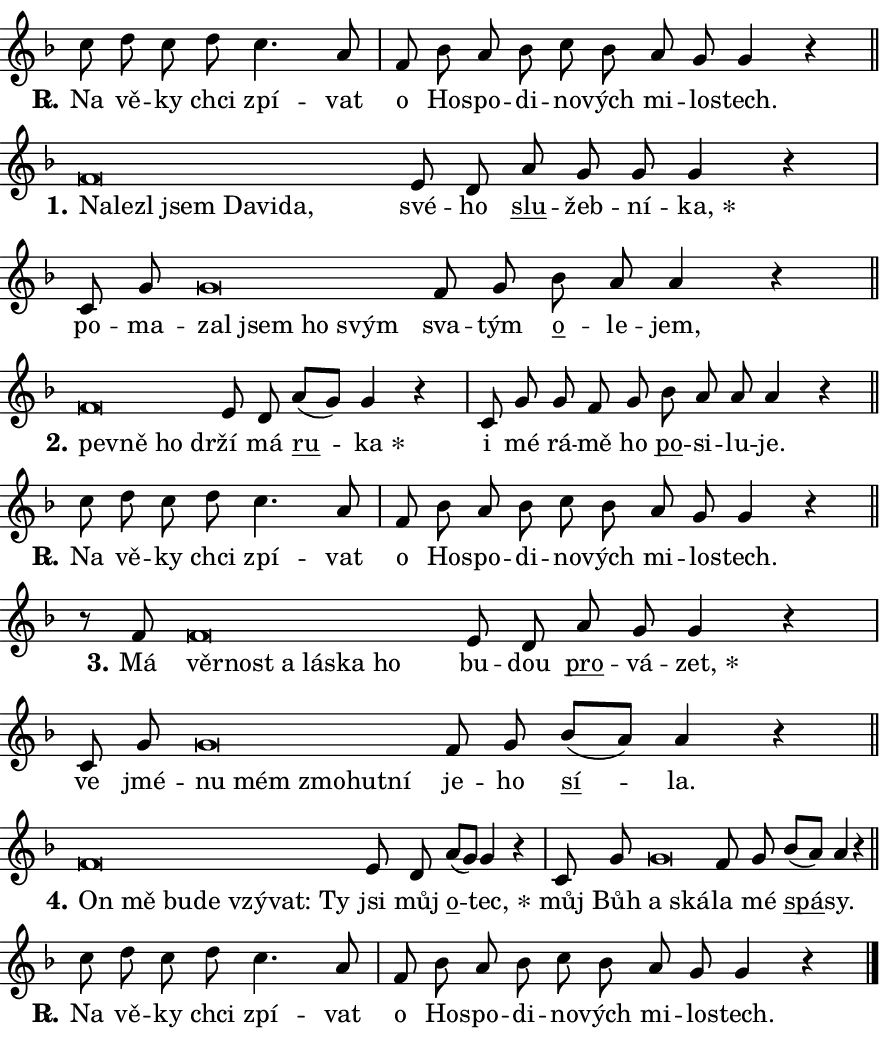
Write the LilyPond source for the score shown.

\version "2.24.0"
\header { tagline = "" }
\paper {
  indent = 0\cm
  top-margin = 0\cm
  right-margin = 0.13\cm % to fit lyric hyphens
  bottom-margin = 0\cm
  left-margin = 0\cm
  paper-width = 15\cm
  page-breaking = #ly:one-page-breaking
  system-system-spacing.basic-distance = #11
  score-system-spacing.basic-distance = #11
  ragged-last = ##f
}


%% Author: Thomas Morley
%% https://lists.gnu.org/archive/html/lilypond-user/2020-05/msg00002.html
#(define (line-position grob)
"Returns position of @var[grob} in current system:
   @code{'start}, if at first time-step
   @code{'end}, if at last time-step
   @code{'middle} otherwise
"
  (let* ((col (ly:item-get-column grob))
         (ln (ly:grob-object col 'left-neighbor))
         (rn (ly:grob-object col 'right-neighbor))
         (col-to-check-left (if (ly:grob? ln) ln col))
         (col-to-check-right (if (ly:grob? rn) rn col))
         (break-dir-left
           (and
             (ly:grob-property col-to-check-left 'non-musical #f)
             (ly:item-break-dir col-to-check-left)))
         (break-dir-right
           (and
             (ly:grob-property col-to-check-right 'non-musical #f)
             (ly:item-break-dir col-to-check-right))))
        (cond ((eqv? 1 break-dir-left) 'start)
              ((eqv? -1 break-dir-right) 'end)
              (else 'middle))))

#(define (tranparent-at-line-position vctor)
  (lambda (grob)
  "Relying on @code{line-position} select the relevant enry from @var{vctor}.
Used to determine transparency,"
    (case (line-position grob)
      ((end) (not (vector-ref vctor 0)))
      ((middle) (not (vector-ref vctor 1)))
      ((start) (not (vector-ref vctor 2))))))

noteHeadBreakVisibility =
#(define-music-function (break-visibility)(vector?)
"Makes @code{NoteHead}s transparent relying on @var{break-visibility}"
#{
  \override NoteHead.transparent =
    #(tranparent-at-line-position break-visibility)
#})

#(define delete-ledgers-for-transparent-note-heads
  (lambda (grob)
    "Reads whether a @code{NoteHead} is transparent.
If so this @code{NoteHead} is removed from @code{'note-heads} from
@var{grob}, which is supposed to be @code{LedgerLineSpanner}.
As a result ledgers are not printed for this @code{NoteHead}"
    (let* ((nhds-array (ly:grob-object grob 'note-heads))
           (nhds-list
             (if (ly:grob-array? nhds-array)
                 (ly:grob-array->list nhds-array)
                 '()))
           ;; Relies on the transparent-property being done before
           ;; Staff.LedgerLineSpanner.after-line-breaking is executed.
           ;; This is fragile ...
           (to-keep
             (remove
               (lambda (nhd)
                 (ly:grob-property nhd 'transparent #f))
               nhds-list)))
      ;; TODO find a better method to iterate over grob-arrays, similiar
      ;; to filter/remove etc for lists
      ;; For now rebuilt from scratch
      (set! (ly:grob-object grob 'note-heads)  '())
      (for-each
        (lambda (nhd)
          (ly:pointer-group-interface::add-grob grob 'note-heads nhd))
        to-keep))))

squashNotes = {
  \override NoteHead.X-extent = #'(-0.2 . 0.2)
  \override NoteHead.Y-extent = #'(-0.75 . 0)
  \override NoteHead.stencil =
    #(lambda (grob)
       (let ((pos (ly:grob-property grob 'staff-position)))
         (begin
           (if (< pos -7) (display "ERROR: Lower brevis then expected\n") (display ""))
           (if (<= pos -6) ly:text-interface::print ly:note-head::print))))
}
unSquashNotes = {
  \revert NoteHead.X-extent
  \revert NoteHead.Y-extent
  \revert NoteHead.stencil
}

hideNotes = \noteHeadBreakVisibility #begin-of-line-visible
unHideNotes = \noteHeadBreakVisibility #all-visible

% work-around for resetting accidentals
% https://lilypond.org/doc/v2.23/Documentation/notation/displaying-rhythms#unmetered-music
cadenzaMeasure = {
  \cadenzaOff
  \partial 1024 s1024
  \cadenzaOn
}

#(define-markup-command (accent layout props text) (markup?)
  "Underline accented syllable"
  (interpret-markup layout props
    #{\markup \override #'(offset . 4.3) \underline { #text }#}))

responsum = \markup \concat {
  "R" \hspace #-1.05 \path #0.1 #'((moveto 0 0.07) (lineto 0.9 0.8)) \hspace #0.05 "."
}

spaceSize = #0.6828661417322834 % exact space size for TeX Gyre Schola

\layout {
  \context {
    \Staff
    \remove "Time_signature_engraver"
    \override LedgerLineSpanner.after-line-breaking = #delete-ledgers-for-transparent-note-heads
  }
  \context {
    \Lyrics {
      \override LyricSpace.minimum-distance = \spaceSize
      \override LyricText.font-name = #"TeX Gyre Schola"
      \override LyricText.font-size = 1
      \override StanzaNumber.font-name = #"TeX Gyre Schola Bold"
      \override StanzaNumber.font-size = 1
    }
  }
  \context {
    \Score 
    \override NoteHead.text =
      #(lambda (grob) 
        (let ((pos (ly:grob-property grob 'staff-position)))
          #{\markup {
            \combine
              \halign #-0.55 \raise #(if (= pos -6) 0 0.5) \override #'(thickness . 2) \draw-line #'(3.2 . 0)
              \musicglyph "noteheads.sM1"
          }#}))
  }
}

% magnetic-lyrics.ily
%
%   written by
%     Jean Abou Samra <jean@abou-samra.fr>
%     Werner Lemberg <wl@gnu.org>
%
%   adapted by
%     Jiri Hon <jiri.hon@gmail.com>
%
% Version 2022-Apr-15

% https://www.mail-archive.com/lilypond-user@gnu.org/msg149350.html

#(define (Left_hyphen_pointer_engraver context)
   "Collect syllable-hyphen-syllable occurrences in lyrics and store
them in properties.  This engraver only looks to the left.  For
example, if the lyrics input is @code{foo -- bar}, it does the
following.

@itemize @bullet
@item
Set the @code{text} property of the @code{LyricHyphen} grob between
@q{foo} and @q{bar} to @code{foo}.

@item
Set the @code{left-hyphen} property of the @code{LyricText} grob with
text @q{foo} to the @code{LyricHyphen} grob between @q{foo} and
@q{bar}.
@end itemize

Use this auxiliary engraver in combination with the
@code{lyric-@/text::@/apply-@/magnetic-@/offset!} hook."
   (let ((hyphen #f)
         (text #f))
     (make-engraver
      (acknowledgers
       ((lyric-syllable-interface engraver grob source-engraver)
        (set! text grob)))
      (end-acknowledgers
       ((lyric-hyphen-interface engraver grob source-engraver)
        ;(when (not (grob::has-interface grob 'lyric-space-interface))
          (set! hyphen grob)));)
      ((stop-translation-timestep engraver)
       (when (and text hyphen)
         (ly:grob-set-object! text 'left-hyphen hyphen))
       (set! text #f)
       (set! hyphen #f)))))

#(define (lyric-text::apply-magnetic-offset! grob)
   "If the space between two syllables is less than the value in
property @code{LyricText@/.details@/.squash-threshold}, move the right
syllable to the left so that it gets concatenated with the left
syllable.

Use this function as a hook for
@code{LyricText@/.after-@/line-@/breaking} if the
@code{Left_@/hyphen_@/pointer_@/engraver} is active."
   (let ((hyphen (ly:grob-object grob 'left-hyphen #f)))
     (when hyphen
       (let ((left-text (ly:spanner-bound hyphen LEFT)))
         (when (grob::has-interface left-text 'lyric-syllable-interface)
           (let* ((common (ly:grob-common-refpoint grob left-text X))
                  (this-x-ext (ly:grob-extent grob common X))
                  (left-x-ext
                   (begin
                     ;; Trigger magnetism for left-text.
                     (ly:grob-property left-text 'after-line-breaking)
                     (ly:grob-extent left-text common X)))
                  ;; `delta` is the gap width between two syllables.
                  (delta (- (interval-start this-x-ext)
                            (interval-end left-x-ext)))
                  (details (ly:grob-property grob 'details))
                  (threshold (assoc-get 'squash-threshold details 0.2)))
             (when (< delta threshold)
               (let* (;; We have to manipulate the input text so that
                      ;; ligatures crossing syllable boundaries are not
                      ;; disabled.  For languages based on the Latin
                      ;; script this is essentially a beautification.
                      ;; However, for non-Western scripts it can be a
                      ;; necessity.
                      (lt (ly:grob-property left-text 'text))
                      (rt (ly:grob-property grob 'text))
                      (is-space (grob::has-interface hyphen 'lyric-space-interface))
                      (space (if is-space " " ""))
                      (extra-delta (if is-space spaceSize 0))
                      ;; Append new syllable.
                      (ltrt-space (if (and (string? lt) (string? rt))
                                (string-append lt space rt)
                                (make-concat-markup (list lt space rt))))
                      ;; Right-align `ltrt` to the right side.
                      (ltrt-space-markup (grob-interpret-markup
                               grob
                               (make-translate-markup
                                (cons (interval-length this-x-ext) 0)
                                (make-right-align-markup ltrt-space)))))
                 (begin
                   ;; Don't print `left-text`.
                   (ly:grob-set-property! left-text 'stencil #f)
                   ;; Set text and stencil (which holds all collected
                   ;; syllables so far) and shift it to the left.
                   (ly:grob-set-property! grob 'text ltrt-space)
                   (ly:grob-set-property! grob 'stencil ltrt-space-markup)
                   (ly:grob-translate-axis! grob (- (- delta extra-delta)) X))))))))))


#(define (lyric-hyphen::displace-bounds-first grob)
   ;; Make very sure this callback isn't triggered too early.
   (let ((left (ly:spanner-bound grob LEFT))
         (right (ly:spanner-bound grob RIGHT)))
     (ly:grob-property left 'after-line-breaking)
     (ly:grob-property right 'after-line-breaking)
     (ly:lyric-hyphen::print grob)))

squashThreshold = #0.4

\layout {
  \context {
    \Lyrics
    \consists #Left_hyphen_pointer_engraver
    \override LyricText.after-line-breaking =
      #lyric-text::apply-magnetic-offset!
    \override LyricHyphen.stencil = #lyric-hyphen::displace-bounds-first
    \override LyricText.details.squash-threshold = \squashThreshold
    \override LyricHyphen.minimum-distance = 0
    \override LyricHyphen.minimum-length = \squashThreshold
  }
}

squashText = \override LyricText.details.squash-threshold = 9999
unSquashText = \override LyricText.details.squash-threshold = \squashThreshold

leftText = \override LyricText.self-alignment-X = #LEFT
unLeftText = \revert LyricText.self-alignment-X

starOffset = #(lambda (grob) 
                (let ((x_offset (ly:self-alignment-interface::aligned-on-x-parent grob)))
                  (if (= x_offset 0) 0 (+ x_offset 1.2))))

star = #(define-music-function (syllable)(string?)
"Append star separator at the end of a syllable"
#{
  \once \override LyricText.X-offset = #starOffset
  \lyricmode { \markup {
    #syllable
    \override #'((font-name . "TeX Gyre Schola Bold")) \hspace #0.2 \lower #0.65 \larger "*"
  } }
#})

starAccent = #(define-music-function (syllable)(string?)
"Append star separator at the end of a syllable and make accent"
#{
  \once \override LyricText.X-offset = #starOffset
  \lyricmode { \markup {
    \accent #syllable
    \override #'((font-name . "TeX Gyre Schola Bold")) \hspace #0.2 \lower #0.65 \larger "*"
  } }
#})

breath = #(define-music-function (syllable)(string?)
"Append breathing indicator at the end of a syllable"
#{
  \lyricmode { \markup { #syllable "+" } }
#})

optionalBreath = #(define-music-function (syllable)(string?)
"Append optional breathing indicator at the end of a syllable"
#{
  \lyricmode { \markup { #syllable "(+)" } }
#})


\score {
    <<
        \new Voice = "melody" { \cadenzaOn \key f \major \relative { c''8 d c d c4. a8 \cadenzaMeasure \bar "|" f bes a bes \bar "" c bes \bar "" a g g4 r \cadenzaMeasure \bar "||" \break } }
        \new Lyrics \lyricsto "melody" { \lyricmode { \set stanza = \responsum
Na vě -- ky chci zpí -- vat o Ho -- spo -- di -- no -- vých mi -- lo -- stech. } }
    >>
    \layout {}
}

\score {
    <<
        \new Voice = "melody" { \cadenzaOn \key f \major \relative { \squashNotes f'\breve*1/16 \hideNotes \breve*1/16 \bar "" \breve*1/16 \bar "" \breve*1/16 \bar "" \breve*1/16 \bar "" \breve*1/16 \breve*1/16 \bar "" \unHideNotes \unSquashNotes e8 d \bar "" a' g g g4 r \cadenzaMeasure \bar "|" c,8 g' \bar "" \squashNotes g\breve*1/16 \hideNotes \breve*1/16 \bar "" \breve*1/16 \breve*1/16 \bar "" \unHideNotes \unSquashNotes f8 g \bar "" bes a a4 r \cadenzaMeasure \bar "||" \break } }
        \new Lyrics \lyricsto "melody" { \lyricmode { \set stanza = "1."
\leftText Na -- \squashText le -- zl jsem Da -- vi -- da, \unLeftText \unSquashText své -- ho \markup \accent slu -- žeb -- ní -- \star ka, po -- ma -- \leftText zal \squashText jsem ho svým \unLeftText \unSquashText sva -- tým \markup \accent o -- le -- jem, } }
    >>
    \layout {}
}

\score {
    <<
        \new Voice = "melody" { \cadenzaOn \key f \major \relative { \squashNotes f'\breve*1/16 \hideNotes \breve*1/16 \bar "" \breve*1/16 \breve*1/16 \bar "" \unHideNotes \unSquashNotes e8 d \bar "" a'[( g)] g4 r \cadenzaMeasure \bar "|" c,8 g' \bar "" g f8 g \bar "" bes a a a4 r \cadenzaMeasure \bar "||" \break } }
        \new Lyrics \lyricsto "melody" { \lyricmode { \set stanza = "2."
\leftText pev -- \squashText ně ho dr -- \unLeftText \unSquashText ží má \markup \accent ru -- \star ka i mé rá -- mě ho \markup \accent po -- si -- lu -- je. } }
    >>
    \layout {}
}

\score {
    <<
        \new Voice = "melody" { \cadenzaOn \key f \major \relative { c''8 d c d c4. a8 \cadenzaMeasure \bar "|" f bes a bes \bar "" c bes \bar "" a g g4 r \cadenzaMeasure \bar "||" \break } }
        \new Lyrics \lyricsto "melody" { \lyricmode { \set stanza = \responsum
Na vě -- ky chci zpí -- vat o Ho -- spo -- di -- no -- vých mi -- lo -- stech. } }
    >>
    \layout {}
}

\score {
    <<
        \new Voice = "melody" { \cadenzaOn \key f \major \relative { r8 f'8 \squashNotes f\breve*1/16 \hideNotes \breve*1/16 \bar "" \breve*1/16 \bar "" \breve*1/16 \bar "" \breve*1/16 \breve*1/16 \bar "" \unHideNotes \unSquashNotes e8 d \bar "" a' g g4 r \cadenzaMeasure \bar "|" c,8 g' \bar "" \squashNotes g\breve*1/16 \hideNotes \breve*1/16 \bar "" \breve*1/16 \bar "" \breve*1/16 \breve*1/16 \bar "" \unHideNotes \unSquashNotes f8 g \bar "" bes[( a)] a4 r \cadenzaMeasure \bar "||" \break } }
        \new Lyrics \lyricsto "melody" { \lyricmode { \set stanza = "3."
Má \leftText věr -- \squashText nost a lá -- ska ho \unLeftText \unSquashText bu -- dou \markup \accent pro -- vá -- \star zet, ve jmé -- \leftText nu \squashText mém zmo -- hut -- ní \unLeftText \unSquashText je -- ho \markup \accent sí -- la. } }
    >>
    \layout {}
}

\score {
    <<
        \new Voice = "melody" { \cadenzaOn \key f \major \relative { \squashNotes f'\breve*1/16 \hideNotes \breve*1/16 \bar "" \breve*1/16 \bar "" \breve*1/16 \bar "" \breve*1/16 \bar "" \breve*1/16 \breve*1/16 \bar "" \unHideNotes \unSquashNotes e8 d \bar "" a'[( g)] g4 r \cadenzaMeasure \bar "|" c,8 g' \bar "" \squashNotes g\breve*1/16 \hideNotes \breve*1/16 \bar "" \unHideNotes \unSquashNotes f8 g \bar "" bes[( a)] a4 r \cadenzaMeasure \bar "||" \break } }
        \new Lyrics \lyricsto "melody" { \lyricmode { \set stanza = "4."
\leftText On \squashText mě bu -- de vzý -- vat: Ty \unLeftText \unSquashText jsi můj \markup \accent o -- \star tec, můj Bůh \leftText a \squashText ská -- \unLeftText \unSquashText la mé \markup \accent spá -- sy. } }
    >>
    \layout {}
}

\score {
    <<
        \new Voice = "melody" { \cadenzaOn \key f \major \relative { c''8 d c d c4. a8 \cadenzaMeasure \bar "|" f bes a bes \bar "" c bes \bar "" a g g4 r \cadenzaMeasure \bar "||" \break } \bar "|." }
        \new Lyrics \lyricsto "melody" { \lyricmode { \set stanza = \responsum
Na vě -- ky chci zpí -- vat o Ho -- spo -- di -- no -- vých mi -- lo -- stech. } }
    >>
    \layout {}
}
